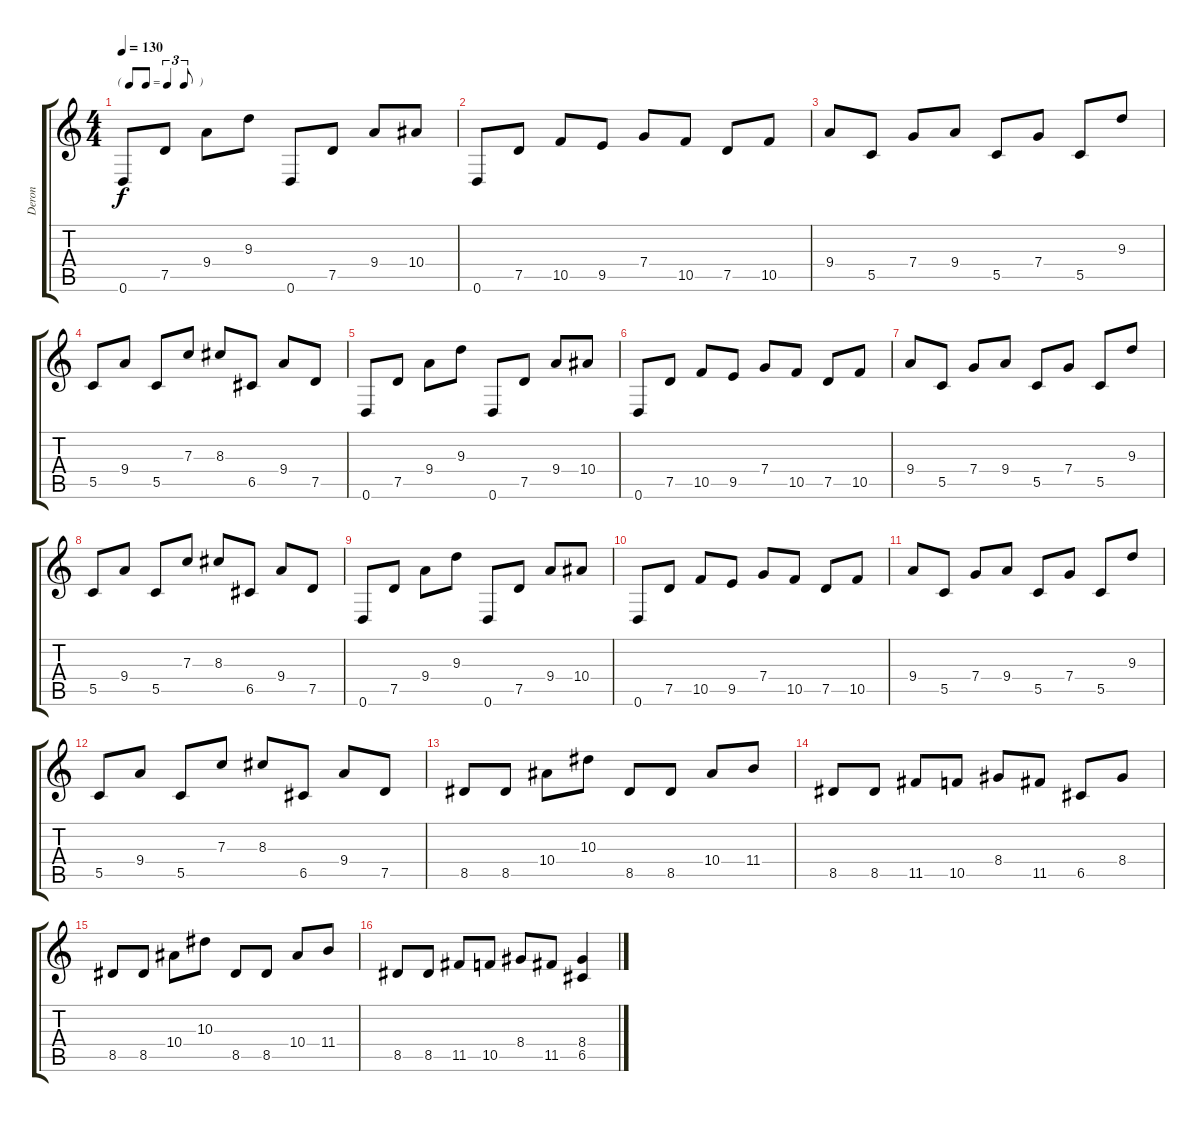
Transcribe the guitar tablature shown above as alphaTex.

\track ("Deron" "Deron") {instrument distortionguitar}
\staff {score tabs}
\tuning (D4 A3 F3 C3 G2 D2) {hide}
\ts (4 4)
\tf triplet8th
\tempo 130
\clef g2
\ks c
0.6.8{dy f} 7.5.8 9.4.8 9.3.8 0.6.8 7.5.8 9.4.8 10.4.8 |
0.6.8 7.5.8 10.5.8 9.5.8 7.4.8 10.5.8 7.5.8 10.5.8 |
9.4.8 5.5.8 7.4.8 9.4.8 5.5.8 7.4.8 5.5.8 9.3.8 |
5.5.8 9.4.8 5.5.8 7.3.8 8.3.8 6.5.8 9.4.8 7.5.8 |
0.6.8 7.5.8 9.4.8 9.3.8 0.6.8 7.5.8 9.4.8 10.4.8 |
0.6.8 7.5.8 10.5.8 9.5.8 7.4.8 10.5.8 7.5.8 10.5.8 |
9.4.8 5.5.8 7.4.8 9.4.8 5.5.8 7.4.8 5.5.8 9.3.8 |
5.5.8 9.4.8 5.5.8 7.3.8 8.3.8 6.5.8 9.4.8 7.5.8 |
0.6.8 7.5.8 9.4.8 9.3.8 0.6.8 7.5.8 9.4.8 10.4.8 |
0.6.8 7.5.8 10.5.8 9.5.8 7.4.8 10.5.8 7.5.8 10.5.8 |
9.4.8 5.5.8 7.4.8 9.4.8 5.5.8 7.4.8 5.5.8 9.3.8 |
5.5.8 9.4.8 5.5.8 7.3.8 8.3.8 6.5.8 9.4.8 7.5.8 |
8.5.8 8.5.8 10.4.8 10.3.8 8.5.8 8.5.8 10.4.8 11.4.8 |
8.5.8 8.5.8 11.5.8 10.5.8 8.4.8 11.5.8 6.5.8 8.4.8 |
8.5.8 8.5.8 10.4.8 10.3.8 8.5.8 8.5.8 10.4.8 11.4.8 |
8.5.8 8.5.8 11.5.8 10.5.8 8.4.8 11.5.8 (8.4 6.5).4
